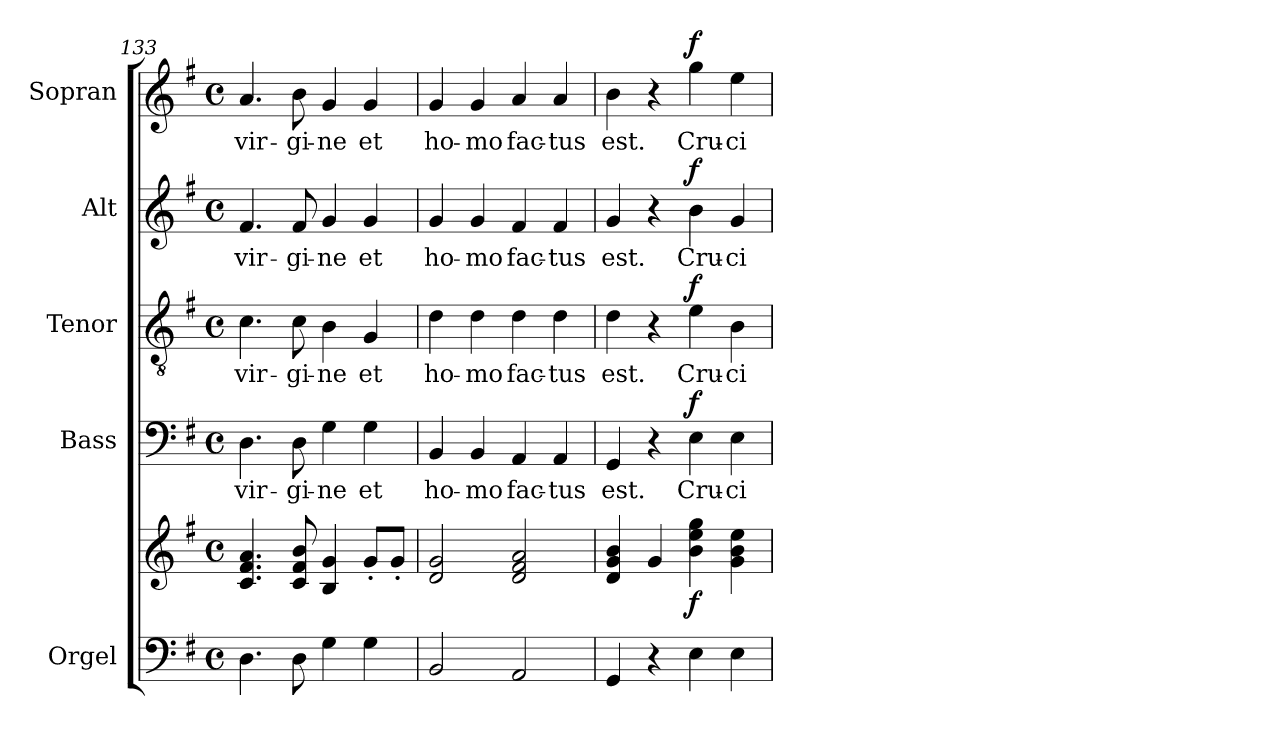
**kern	**kern	**dynam	**kern	**text	**dynam	**kern	**text	**dynam	**kern	**text	**dynam	**kern	**text	**dynam
*part5	*part5	*part5	*part4	*part4	*part4	*part3	*part3	*part3	*part2	*part2	*part2	*part1	*part1	*part1
*staff6	*staff5	*staff5/6	*staff4	*staff4	*staff4	*staff3	*staff3	*staff3	*staff2	*staff2	*staff2	*staff1	*staff1	*staff1
*I"Orgel	*	*	*I"Bass	*	*	*I"Tenor	*	*	*I"Alt	*	*	*I"Sopran	*	*
*I'Org.	*	*	*I'B.	*	*	*I'T.	*	*	*I'A.	*	*	*I'S.	*	*
*clefF4	*clefG2	*	*clefF4	*	*	*clefGv2	*	*	*clefG2	*	*	*clefG2	*	*
*k[f#]	*k[f#]	*	*k[f#]	*	*	*k[f#]	*	*	*k[f#]	*	*	*k[f#]	*	*
*G:	*G:	*	*G:	*	*	*G:	*	*	*G:	*	*	*G:	*	*
*M4/4	*M4/4	*	*M4/4	*	*	*M4/4	*	*	*M4/4	*	*	*M4/4	*	*
*met(c)	*met(c)	*	*met(c)	*	*	*met(c)	*	*	*met(c)	*	*	*met(c)	*	*
=133	=133	=133	=133	=133	=133	=133	=133	=133	=133	=133	=133	=133	=133	=133
!	!	!	!	!LO:LY:b	!	!	!LO:LY:b	!	!	!LO:LY:b	!	!	!LO:LY:b	!
4.D\	4.c/ 4.f#/ 4.a/	.	4.D\	vir-	.	4.c\	vir-	.	4.f#/	vir-	.	4.a/	vir-	.
!	!	!	!	!LO:LY:b	!	!	!LO:LY:b	!	!	!LO:LY:b	!	!	!LO:LY:b	!
8D\	8c/ 8f#/ 8b/	.	8D\	-gi-	.	8c\	-gi-	.	8f#/	-gi-	.	8b\	-gi-	.
!	!	!	!	!LO:LY:b	!	!	!LO:LY:b	!	!	!LO:LY:b	!	!	!LO:LY:b	!
4G\	4B/ 4g/	.	4G\	-ne	.	4B\	-ne	.	4g/	-ne	.	4g/	-ne	.
!	!	!	!	!LO:LY:b	!	!	!LO:LY:b	!	!	!LO:LY:b	!	!	!LO:LY:b	!
4G\	8g'</L	.	4G\	et	.	4G/	et	.	4g/	et	.	4g/	et	.
.	8g'</J	.	.	.	.	.	.	.	.	.	.	.	.	.
=134	=134	=134	=134	=134	=134	=134	=134	=134	=134	=134	=134	=134	=134	=134
!	!	!	!	!LO:LY:b	!	!	!LO:LY:b	!	!	!LO:LY:b	!	!	!LO:LY:b	!
2BB/	2d/ 2g/	.	4BB/	ho-	.	4d\	ho-	.	4g/	ho-	.	4g/	ho-	.
!	!	!	!	!LO:LY:b	!	!	!LO:LY:b	!	!	!LO:LY:b	!	!	!LO:LY:b	!
.	.	.	4BB/	-mo	.	4d\	-mo	.	4g/	-mo	.	4g/	-mo	.
!	!	!	!	!LO:LY:b	!	!	!LO:LY:b	!	!	!LO:LY:b	!	!	!LO:LY:b	!
2AA/	2d/ 2f#/ 2a/	.	4AA/	fac-	.	4d\	fac-	.	4f#/	fac-	.	4a/	fac-	.
!	!	!	!	!LO:LY:b	!	!	!LO:LY:b	!	!	!LO:LY:b	!	!	!LO:LY:b	!
.	.	.	4AA/	-tus	.	4d\	-tus	.	4f#/	-tus	.	4a/	-tus	.
=135	=135	=135	=135	=135	=135	=135	=135	=135	=135	=135	=135	=135	=135	=135
!	!	!	!	!LO:LY:b	!	!	!LO:LY:b	!	!	!LO:LY:b	!	!	!LO:LY:b	!
4GG/	4d/ 4g/ 4b/	.	4GG/	est.	.	4d\	est.	.	4g/	est.	.	4b\	est.	.
4r	4g/	.	4r	.	.	4r	.	.	4r	.	.	4r	.	.
!	!	!LO:DY:b	!	!LO:LY:b	!LO:DY:a	!	!LO:LY:b	!LO:DY:a	!	!LO:LY:b	!LO:DY:a	!	!LO:LY:b	!LO:DY:a
4E\	4b\ 4ee\ 4gg\	f	4E\	Cru-	f	4e\	Cru-	f	4b\	Cru-	f	4gg\	Cru-	f
!	!	!	!	!LO:LY:b	!	!	!LO:LY:b	!	!	!LO:LY:b	!	!	!LO:LY:b	!
4E\	4g\ 4b\ 4ee\	.	4E\	-ci-	.	4B\	-ci-	.	4g/	-ci-	.	4ee\	-ci-	.
=	=	=	=	=	=	=	=	=	=	=	=	=	=	=
*-	*-	*-	*-	*-	*-	*-	*-	*-	*-	*-	*-	*-	*-	*-
